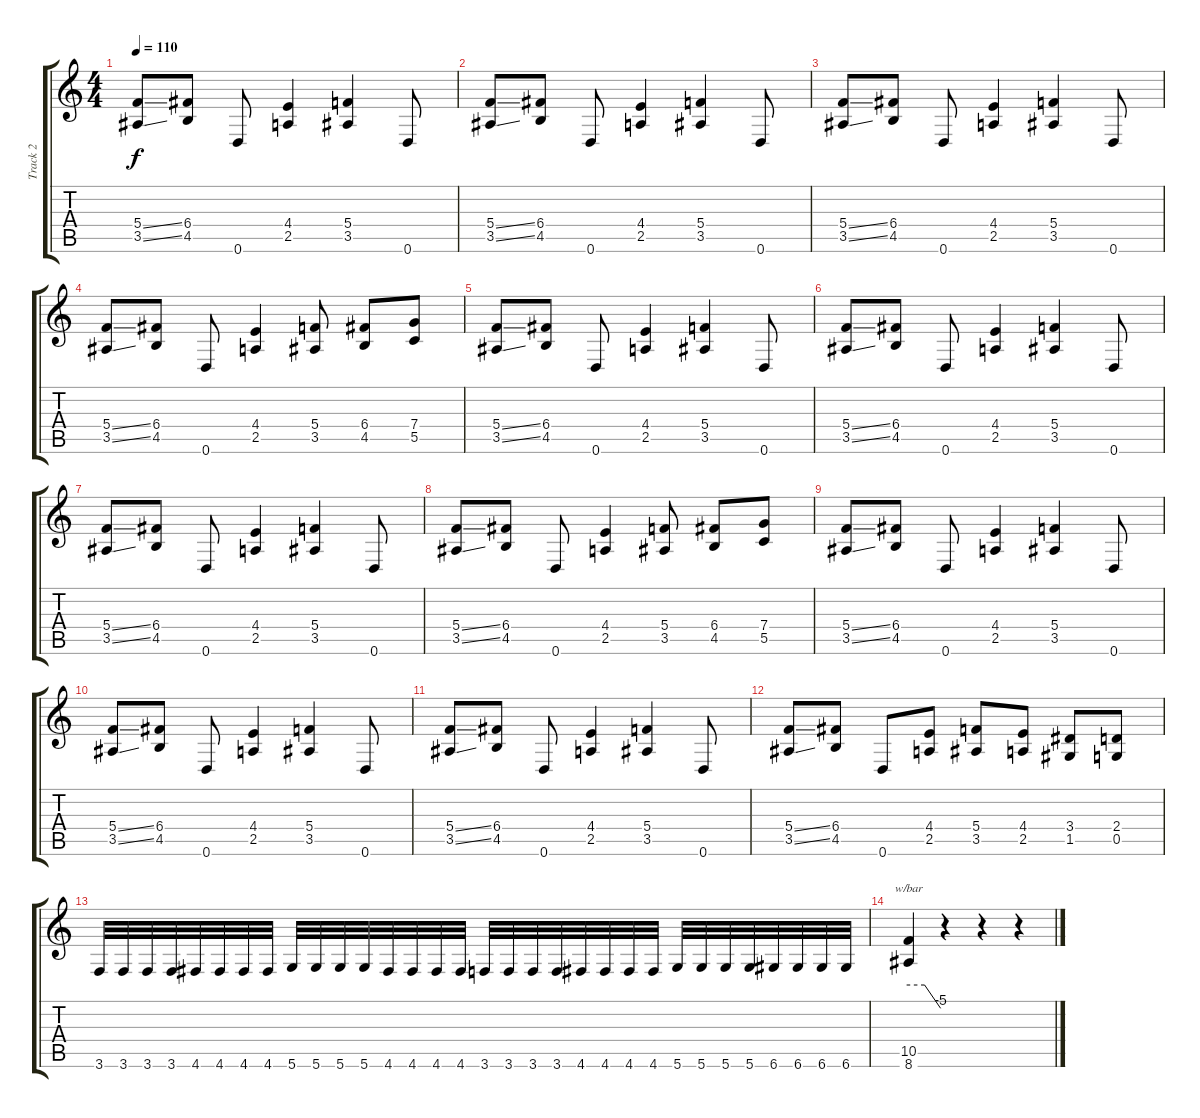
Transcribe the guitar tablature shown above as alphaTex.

\track ("Track 2" "Track 2") {instrument distortionguitar}
\staff {score tabs}
\tuning (D4 A3 F3 C3 G2 D2) {hide}
\ts (4 4)
\tempo 110
\clef g2
\ks c
(5.4{ss} 3.5{ss}).8{dy f} (6.4 4.5).8 0.6.8 (4.4 2.5).4 (5.4 3.5).4 0.6.8 |
(5.4{ss} 3.5{ss}).8 (6.4 4.5).8 0.6.8 (4.4 2.5).4 (5.4 3.5).4 0.6.8 |
(5.4{ss} 3.5{ss}).8 (6.4 4.5).8 0.6.8 (4.4 2.5).4 (5.4 3.5).4 0.6.8 |
(5.4{ss} 3.5{ss}).8 (6.4 4.5).8 0.6.8 (4.4 2.5).4 (5.4 3.5).8 (6.4 4.5).8 (7.4 5.5).8 |
(5.4{ss} 3.5{ss}).8 (6.4 4.5).8 0.6.8 (4.4 2.5).4 (5.4 3.5).4 0.6.8 |
(5.4{ss} 3.5{ss}).8 (6.4 4.5).8 0.6.8 (4.4 2.5).4 (5.4 3.5).4 0.6.8 |
(5.4{ss} 3.5{ss}).8 (6.4 4.5).8 0.6.8 (4.4 2.5).4 (5.4 3.5).4 0.6.8 |
(5.4{ss} 3.5{ss}).8 (6.4 4.5).8 0.6.8 (4.4 2.5).4 (5.4 3.5).8 (6.4 4.5).8 (7.4 5.5).8 |
(5.4{ss} 3.5{ss}).8 (6.4 4.5).8 0.6.8 (4.4 2.5).4 (5.4 3.5).4 0.6.8 |
(5.4{ss} 3.5{ss}).8 (6.4 4.5).8 0.6.8 (4.4 2.5).4 (5.4 3.5).4 0.6.8 |
(5.4{ss} 3.5{ss}).8 (6.4 4.5).8 0.6.8 (4.4 2.5).4 (5.4 3.5).4 0.6.8 |
(5.4{ss} 3.5{ss}).8 (6.4 4.5).8 0.6.8 (4.4 2.5).8 (5.4 3.5).8 (4.4 2.5).8 (3.4 1.5).8 (2.4 0.5).8 |
3.6.32 3.6.32 3.6.32 3.6.32 4.6.32 4.6.32 4.6.32 4.6.32 5.6.32 5.6.32 5.6.32 5.6.32 4.6.32 4.6.32 4.6.32 4.6.32 3.6.32 3.6.32 3.6.32 3.6.32 4.6.32 4.6.32 4.6.32 4.6.32 5.6.32 5.6.32 5.6.32 5.6.32 6.6.32 6.6.32 6.6.32 6.6.32 |
(10.5 8.6).4{tbe (custom default 0 0 30 0 60 -20)} r.4 r.4 r.4
